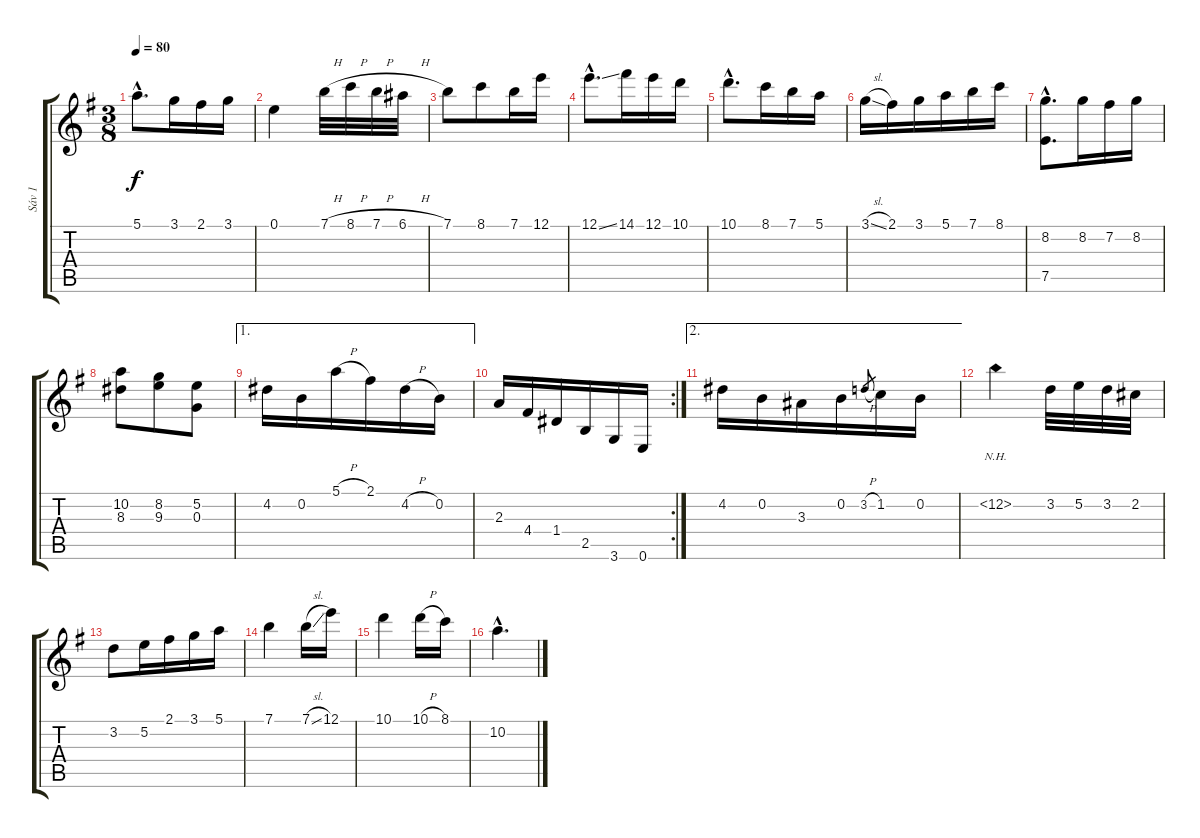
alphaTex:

\track ("Sáv 1" "Sáv 1") {instrument acousticguitarnylon}
\staff {score tabs}
\tuning (E4 B3 G3 D3 A2 E2) {hide}
\ts (3 8)
\tempo 80
\clef g2
\ks g
5.1{hac}.8{d dy f} 3.1.16 2.1.16 3.1.16 |
0.1.4 7.1{h}.32 8.1{h}.32 7.1{h}.32 6.1{h}.32 |
7.1.8 8.1.8 7.1.16 12.1.16 |
12.1{ss hac}.8{d} 14.1.16 12.1.16 10.1.16 |
10.1{hac}.8{d} 8.1.16 7.1.16 5.1.16 |
3.1{sl}.16 2.1.16 3.1.16 5.1.16 7.1.16 8.1.16 |
(8.2{hac} 7.5{hac}).8{d} 8.2.16 7.2.16 8.2.16 |
(10.2 8.3).8 (8.2 9.3).8 (5.2 0.3).8 |
\ae 1
4.2.16 0.2.16 5.1{h}.16 2.1.16 4.2{h}.16 0.2.16 |
\rc 2
2.3.16 4.4.16 1.4.16 2.5.16 3.6.16 0.6.16 |
\ae 2
4.2.16 0.2.16 3.3.16 0.2.16 3.2{h}.8{gr} 1.2.16 0.2.16 |
12.2{nh}.4 3.2.32 5.2.32 3.2.32 2.2.32 |
3.2.8 5.2.16 2.1.16 3.1.16 5.1.16 |
7.1.4 7.1{sl}.16 12.1.16 |
10.1.4 10.1{h}.16 8.1.16 |
10.2{hac}.4{d}
